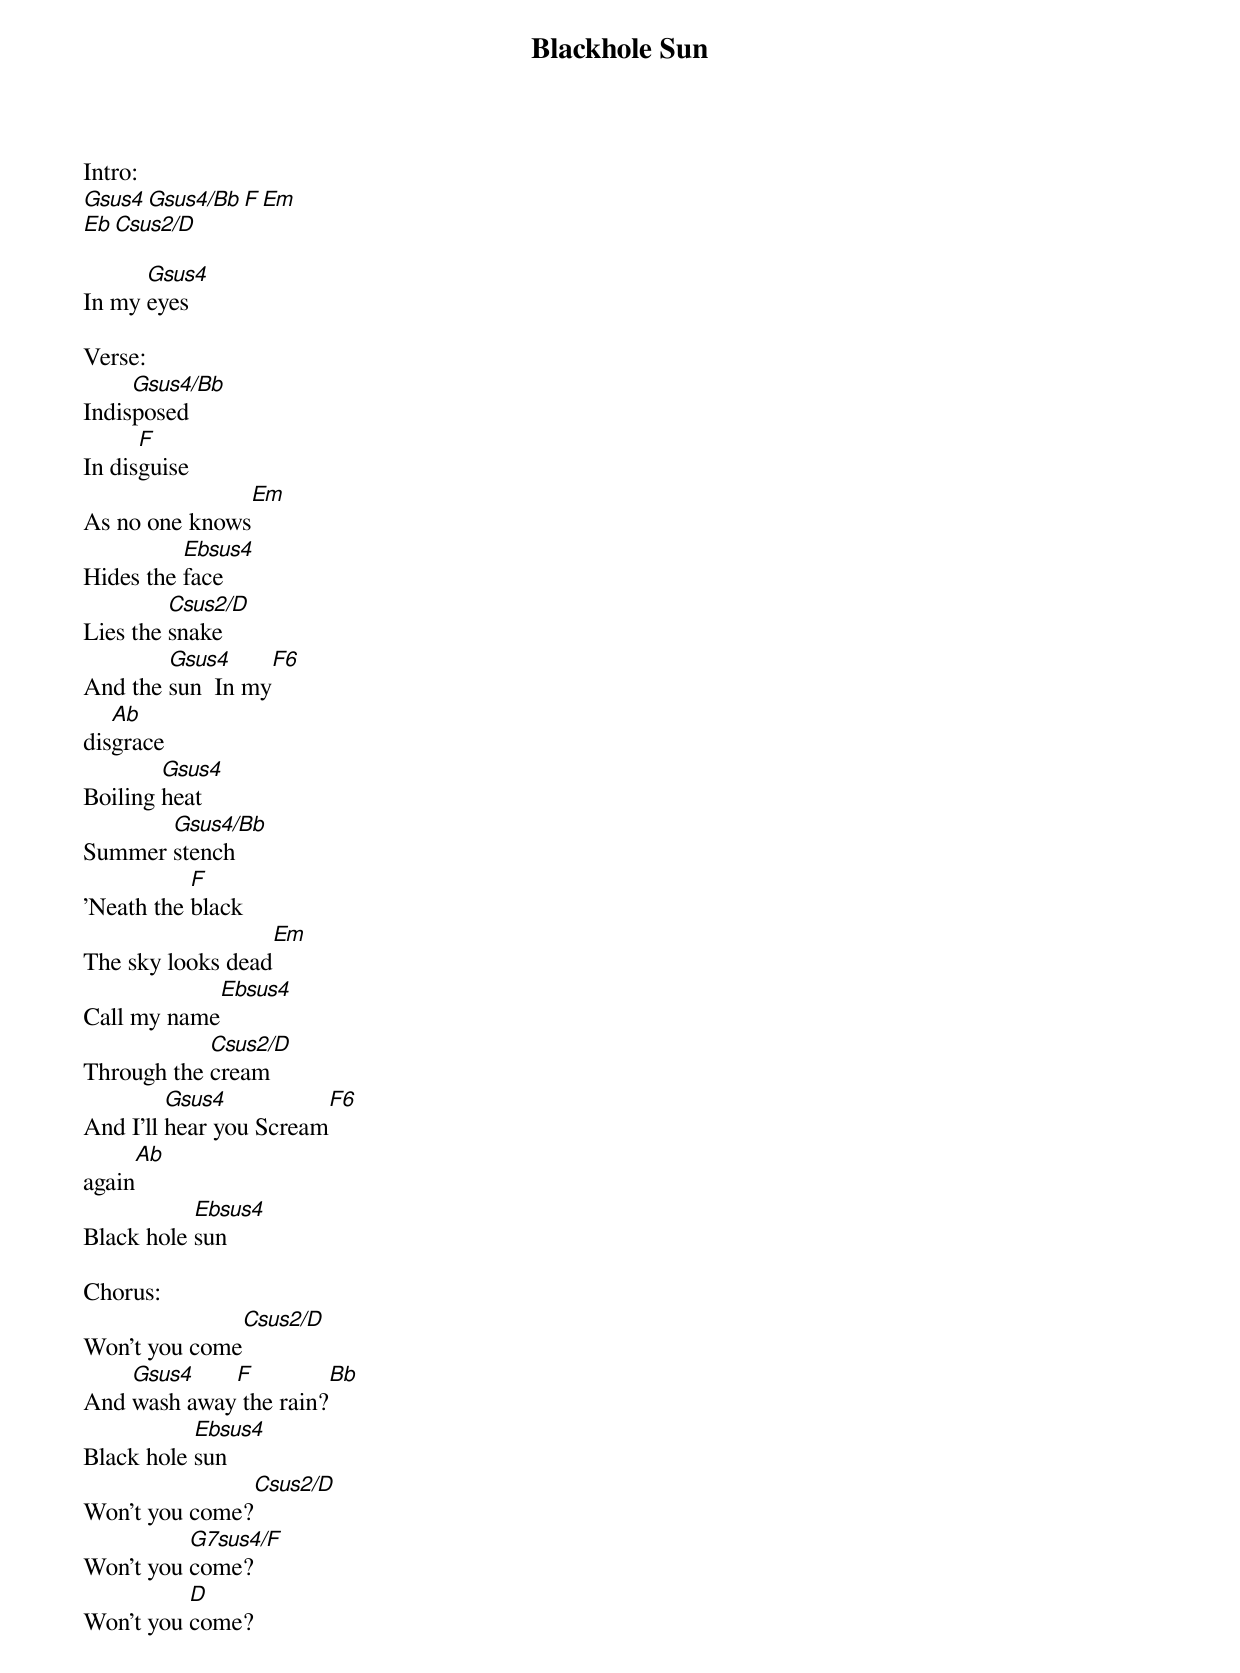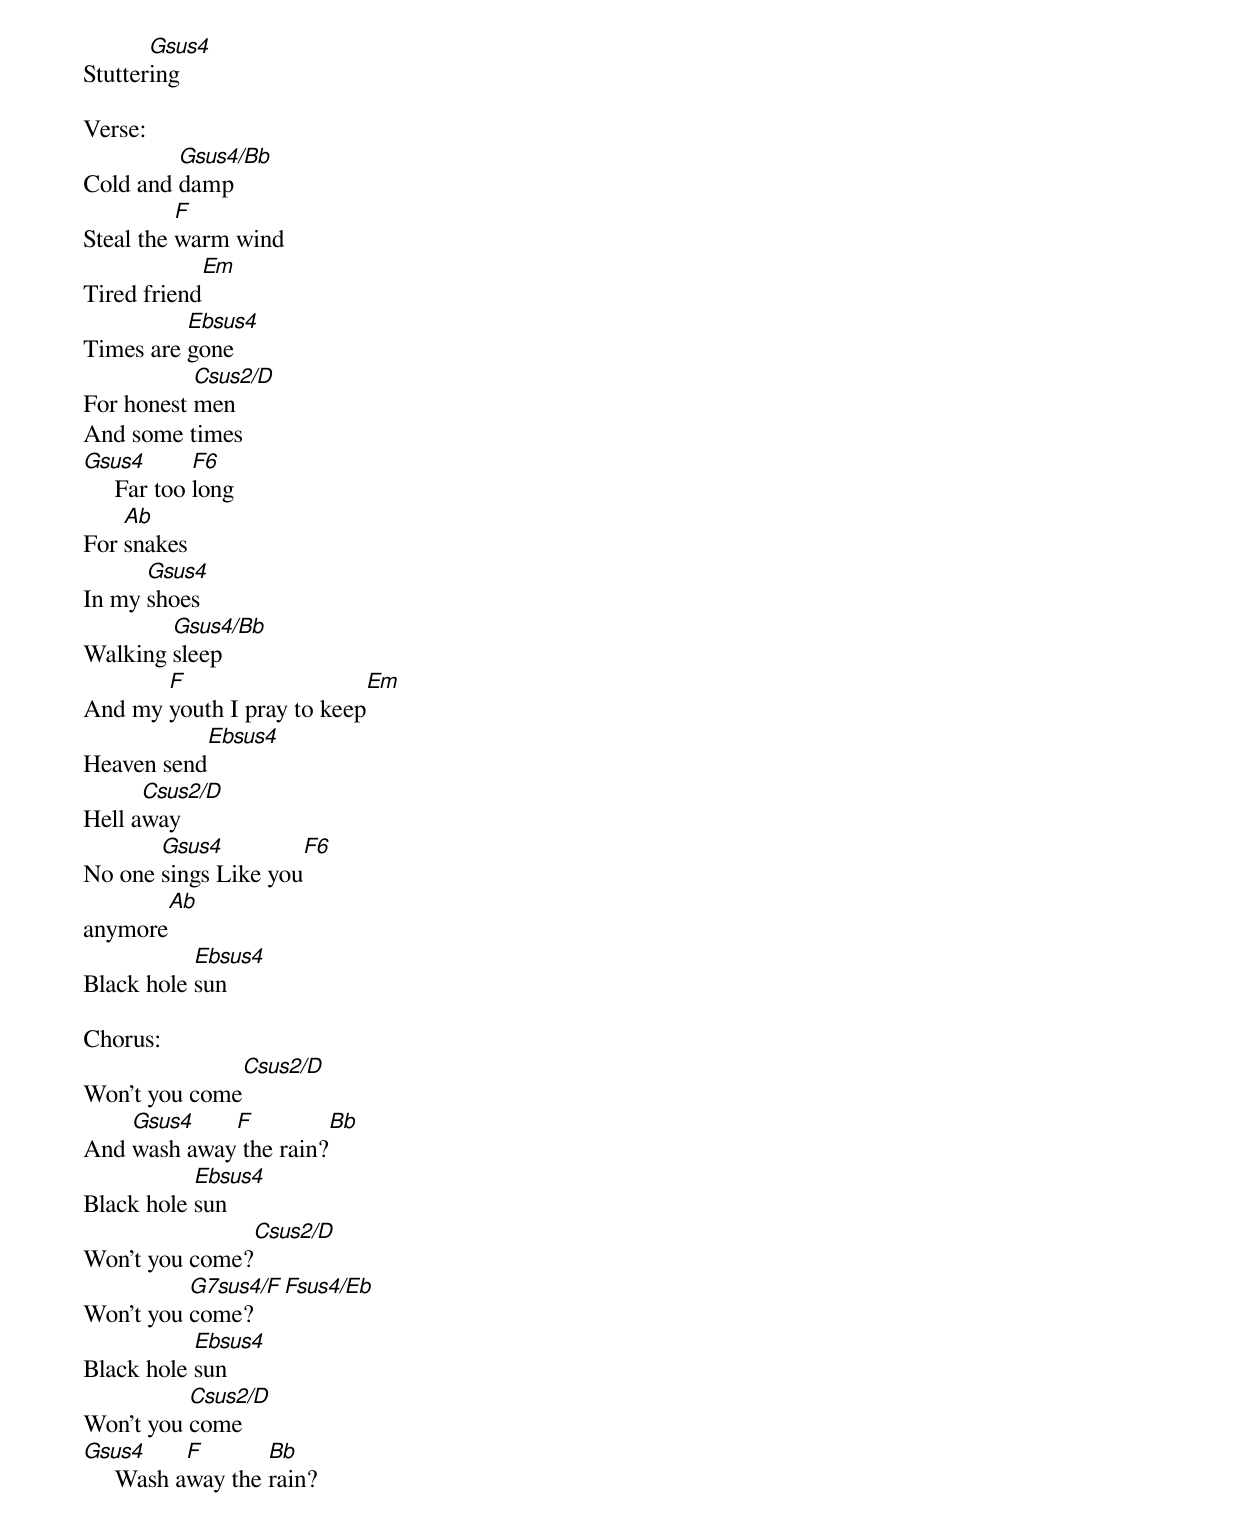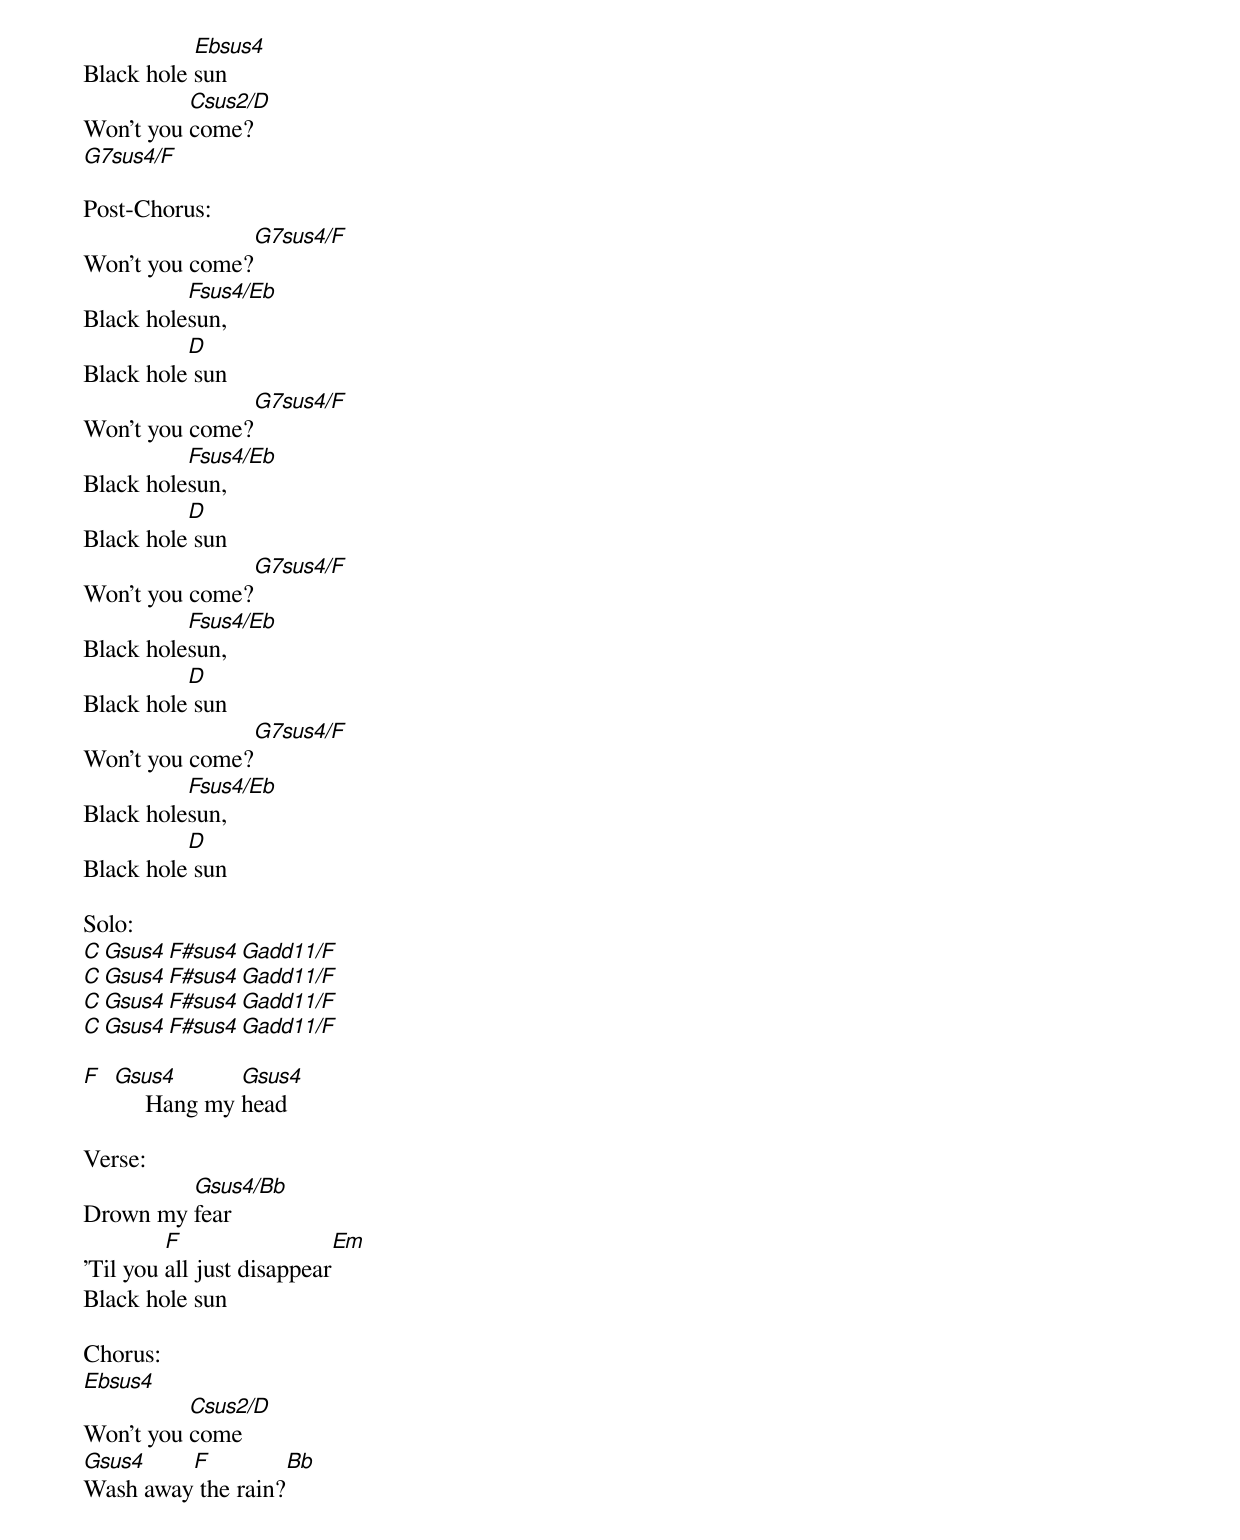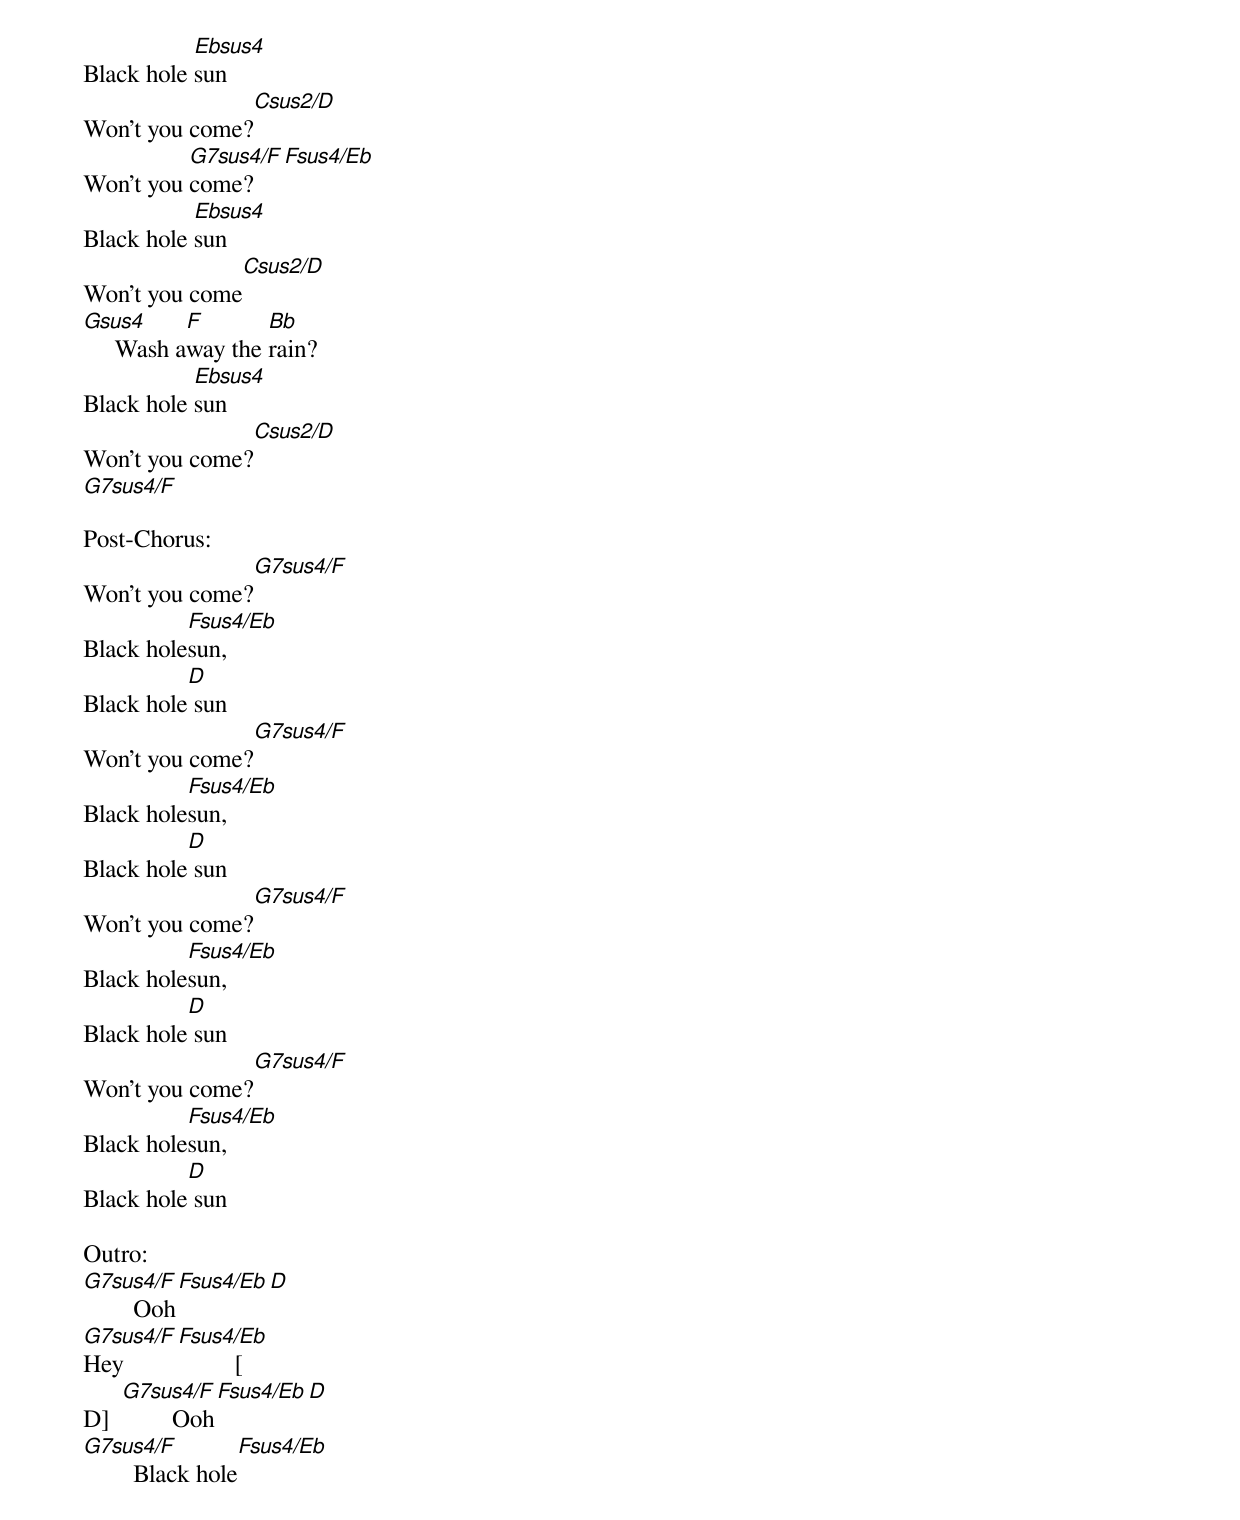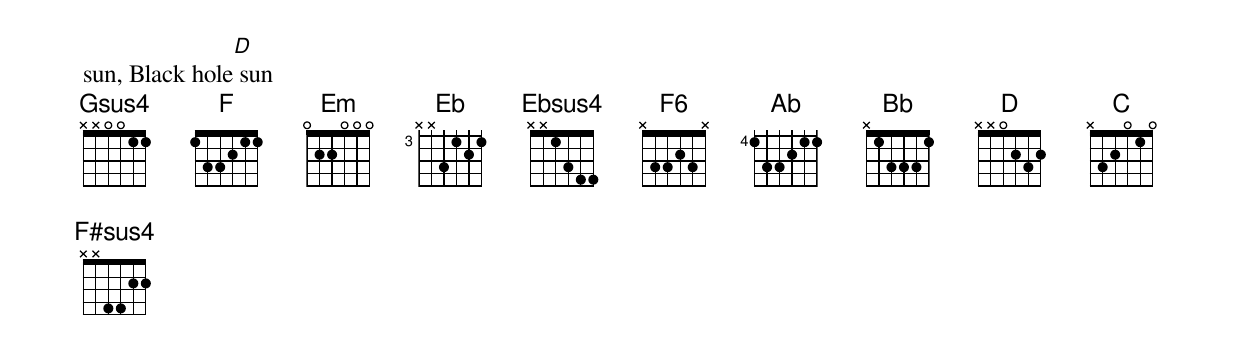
{title:Blackhole Sun}
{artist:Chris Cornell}
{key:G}
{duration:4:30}
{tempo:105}
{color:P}

Intro:
[Gsus4][Gsus4/Bb][F][Em]
[Eb][Csus2/D]

In my [Gsus4]eyes

Verse:
Indis[Gsus4/Bb]posed
In dis[F]guise
As no one knows[Em]
Hides the [Ebsus4]face
Lies the [Csus2/D]snake
And the [Gsus4]sun  In my[F6]
dis[Ab]grace
Boiling [Gsus4]heat
Summer [Gsus4/Bb]stench
'Neath the [F]black
The sky looks dead[Em]
Call my name[Ebsus4]
Through the [Csus2/D]cream
And I'll [Gsus4]hear you Scream[F6]
again[Ab]
Black hole [Ebsus4]sun

Chorus:
Won't you come[Csus2/D]
And [Gsus4]wash away[F] the rain?[Bb]
Black hole [Ebsus4]sun
Won't you come?[Csus2/D]
Won't you [G7sus4/F]come?
Won't you [D]come?
Stutter[Gsus4]ing

Verse:
Cold and [Gsus4/Bb]damp
Steal the [F]warm wind
Tired friend[Em]
Times are [Ebsus4]gone
For honest [Csus2/D]men
And some times
[Gsus4]     Far too [F6]long
For [Ab]snakes
In my [Gsus4]shoes
Walking [Gsus4/Bb]sleep
And my [F]youth I pray to keep[Em]
Heaven send[Ebsus4]
Hell a[Csus2/D]way
No one [Gsus4]sings Like you[F6]
anymore[Ab]
Black hole [Ebsus4]sun

Chorus:
Won't you come[Csus2/D]
And [Gsus4]wash away[F] the rain?[Bb]
Black hole [Ebsus4]sun
Won't you come?[Csus2/D]
Won't you [G7sus4/F]come?   [Fsus4/Eb]
Black hole [Ebsus4]sun
Won't you [Csus2/D]come
[Gsus4]     Wash a[F]way the [Bb]rain?
Black hole [Ebsus4]sun
Won't you [Csus2/D]come?
[G7sus4/F]

Post-Chorus:
Won't you come?[G7sus4/F]
Black hole[Fsus4/Eb]sun,
Black hole[D] sun
Won't you come?[G7sus4/F]
Black hole[Fsus4/Eb]sun,
Black hole[D] sun
Won't you come?[G7sus4/F]
Black hole[Fsus4/Eb]sun,
Black hole[D] sun
Won't you come?[G7sus4/F]
Black hole[Fsus4/Eb]sun,
Black hole[D] sun

Solo:
[C][Gsus4][F#sus4][Gadd11/F]
[C][Gsus4][F#sus4][Gadd11/F]
[C][Gsus4][F#sus4][Gadd11/F]
[C][Gsus4][F#sus4][Gadd11/F]

[F]  [Gsus4]     Hang my [Gsus4]head

Verse:
Drown my [Gsus4/Bb]fear
'Til you [F]all just disappear[Em]
Black hole sun

Chorus:
[Ebsus4]
Won't you [Csus2/D]come
[Gsus4]Wash away[F] the rain?[Bb]
Black hole [Ebsus4]sun
Won't you come?[Csus2/D]
Won't you [G7sus4/F]come?   [Fsus4/Eb]
Black hole [Ebsus4]sun
Won't you come[Csus2/D]
[Gsus4]     Wash a[F]way the [Bb]rain?
Black hole [Ebsus4]sun
Won't you come?[Csus2/D]
[G7sus4/F]

Post-Chorus:
Won't you come?[G7sus4/F]
Black hole[Fsus4/Eb]sun,
Black hole[D] sun
Won't you come?[G7sus4/F]
Black hole[Fsus4/Eb]sun,
Black hole[D] sun
Won't you come?[G7sus4/F]
Black hole[Fsus4/Eb]sun,
Black hole[D] sun
Won't you come?[G7sus4/F]
Black hole[Fsus4/Eb]sun,
Black hole[D] sun

Outro:
[G7sus4/F]        Ooh[Fsus4/Eb][D]
[G7sus4/F]Hey      [Fsus4/Eb]         [
D]  [G7sus4/F]        Ooh[Fsus4/Eb][D]
[G7sus4/F]        Black hole[Fsus4/Eb]
sun, Black hole[D] sun
